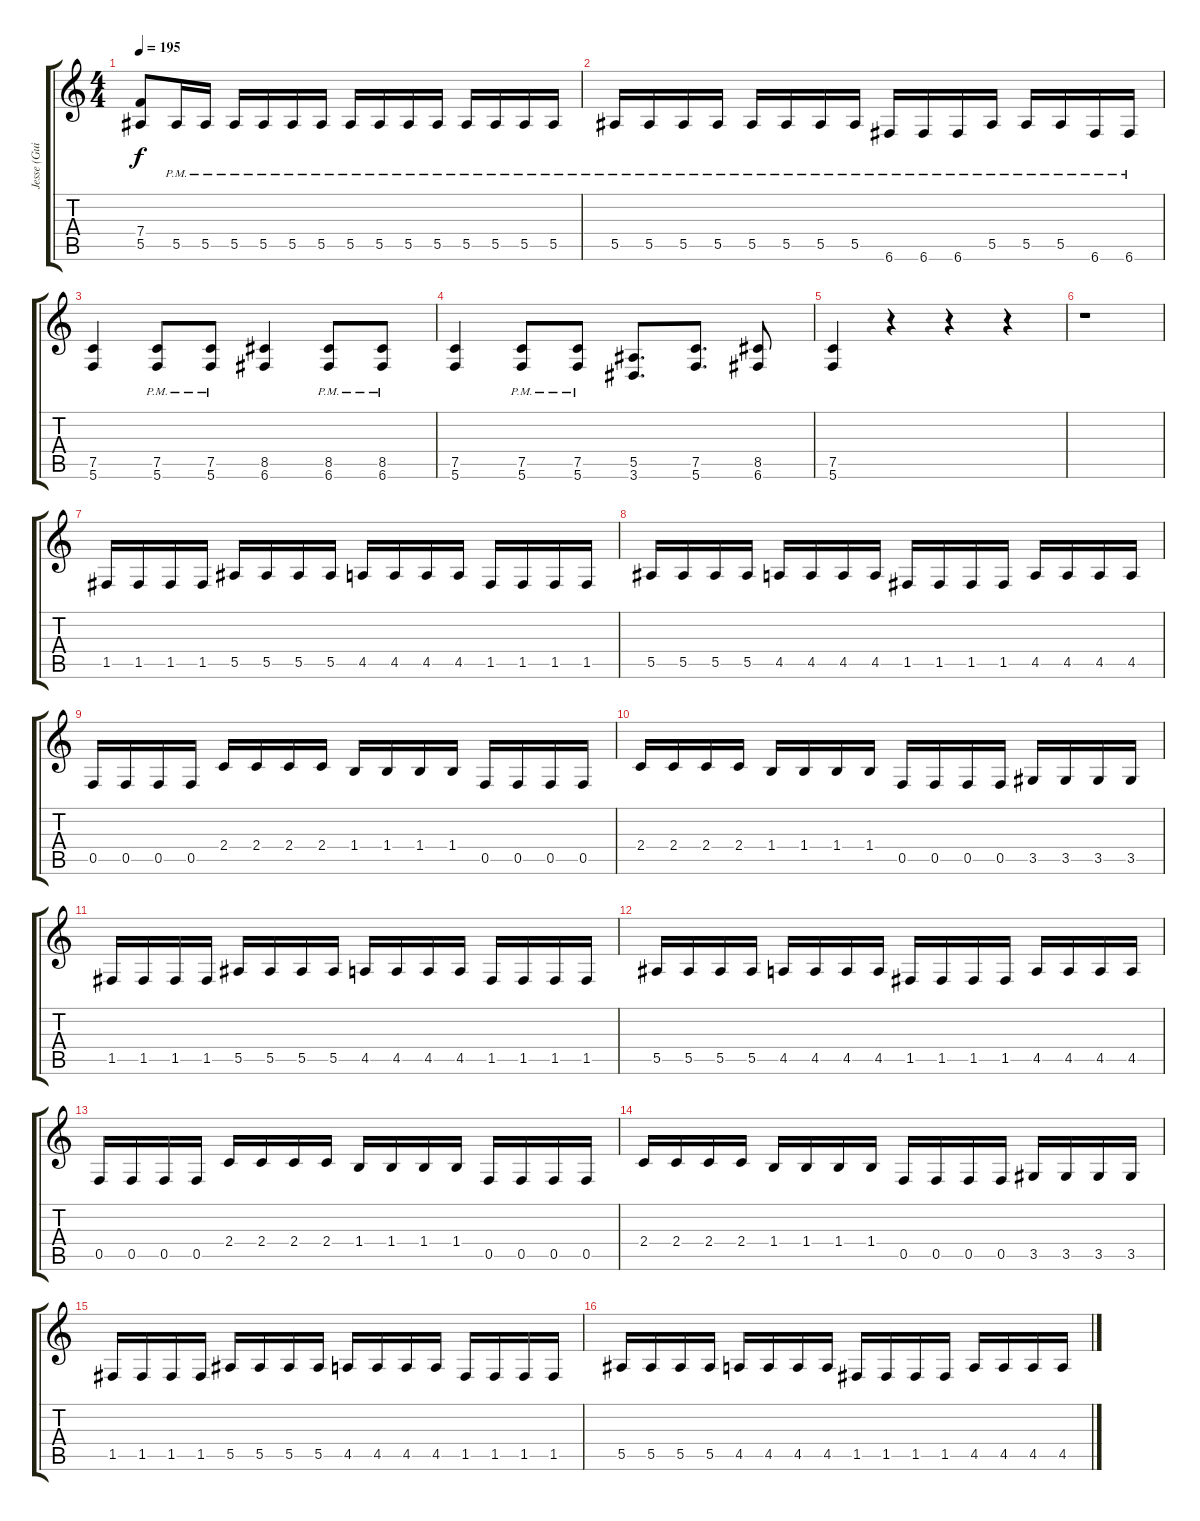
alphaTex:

\track ("Jesse (Guitar)" "Jesse (Gui") {instrument overdrivenguitar}
\staff {score tabs}
\tuning (C4 G3 Eb3 Bb2 F2 C2) {hide}
\ts (4 4)
\tempo 195
\clef g2
\ks c
(7.4 5.5).8{dy f} 5.5{pm}.16 5.5{pm}.16 5.5{pm}.16 5.5{pm}.16 5.5{pm}.16 5.5{pm}.16 5.5{pm}.16 5.5{pm}.16 5.5{pm}.16 5.5{pm}.16 5.5{pm}.16 5.5{pm}.16 5.5{pm}.16 5.5{pm}.16 |
5.5{pm}.16 5.5{pm}.16 5.5{pm}.16 5.5{pm}.16 5.5{pm}.16 5.5{pm}.16 5.5{pm}.16 5.5{pm}.16 6.6{pm}.16 6.6{pm}.16 6.6{pm}.16 5.5{pm}.16 5.5{pm}.16 5.5{pm}.16 6.6{pm}.16 6.6{pm}.16 |
(7.5 5.6).4 (7.5{pm} 5.6{pm}).8 (7.5{pm} 5.6{pm}).8 (8.5 6.6).4 (8.5{pm} 6.6{pm}).8 (8.5{pm} 6.6{pm}).8 |
(7.5 5.6).4 (7.5{pm} 5.6{pm}).8 (7.5{pm} 5.6{pm}).8 (5.5 3.6).8{d} (7.5 5.6).8{d} (8.5 6.6).8 |
(7.5 5.6).4 r.4 r.4 r.4 |
r.1 |
1.5.16 1.5.16 1.5.16 1.5.16 5.5.16 5.5.16 5.5.16 5.5.16 4.5.16 4.5.16 4.5.16 4.5.16 1.5.16 1.5.16 1.5.16 1.5.16 |
5.5.16 5.5.16 5.5.16 5.5.16 4.5.16 4.5.16 4.5.16 4.5.16 1.5.16 1.5.16 1.5.16 1.5.16 4.5.16 4.5.16 4.5.16 4.5.16 |
0.5.16 0.5.16 0.5.16 0.5.16 2.4.16 2.4.16 2.4.16 2.4.16 1.4.16 1.4.16 1.4.16 1.4.16 0.5.16 0.5.16 0.5.16 0.5.16 |
2.4.16 2.4.16 2.4.16 2.4.16 1.4.16 1.4.16 1.4.16 1.4.16 0.5.16 0.5.16 0.5.16 0.5.16 3.5.16 3.5.16 3.5.16 3.5.16 |
1.5.16 1.5.16 1.5.16 1.5.16 5.5.16 5.5.16 5.5.16 5.5.16 4.5.16 4.5.16 4.5.16 4.5.16 1.5.16 1.5.16 1.5.16 1.5.16 |
5.5.16 5.5.16 5.5.16 5.5.16 4.5.16 4.5.16 4.5.16 4.5.16 1.5.16 1.5.16 1.5.16 1.5.16 4.5.16 4.5.16 4.5.16 4.5.16 |
0.5.16 0.5.16 0.5.16 0.5.16 2.4.16 2.4.16 2.4.16 2.4.16 1.4.16 1.4.16 1.4.16 1.4.16 0.5.16 0.5.16 0.5.16 0.5.16 |
2.4.16 2.4.16 2.4.16 2.4.16 1.4.16 1.4.16 1.4.16 1.4.16 0.5.16 0.5.16 0.5.16 0.5.16 3.5.16 3.5.16 3.5.16 3.5.16 |
1.5.16 1.5.16 1.5.16 1.5.16 5.5.16 5.5.16 5.5.16 5.5.16 4.5.16 4.5.16 4.5.16 4.5.16 1.5.16 1.5.16 1.5.16 1.5.16 |
5.5.16 5.5.16 5.5.16 5.5.16 4.5.16 4.5.16 4.5.16 4.5.16 1.5.16 1.5.16 1.5.16 1.5.16 4.5.16 4.5.16 4.5.16 4.5.16
